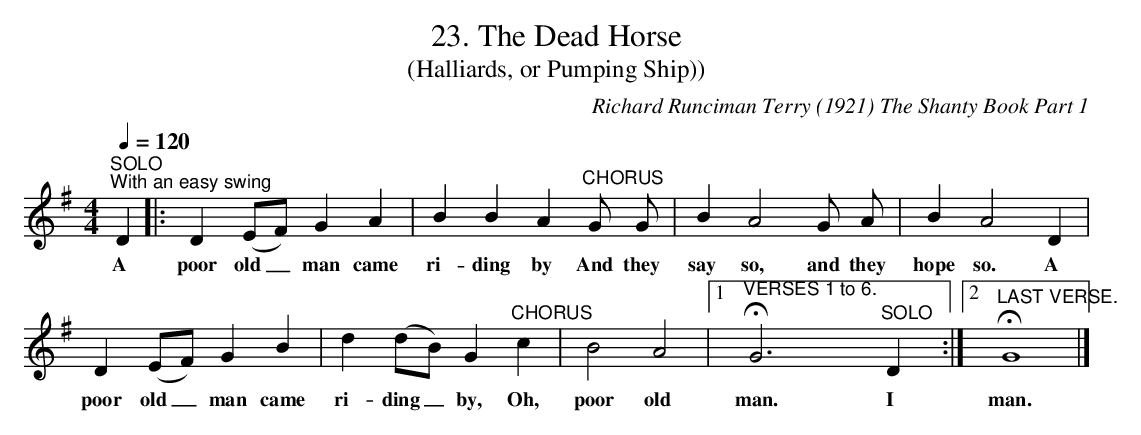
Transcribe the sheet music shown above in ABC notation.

X:1
T:23. The Dead Horse
T:(Halliards, or Pumping Ship))
C:Richard Runciman Terry (1921) The Shanty Book Part 1
L:1/4
Q:1/4=120
M:4/4
K:G
"^SOLO""^With an easy swing" D |: D (E/F/) G A | B B A"^CHORUS" G/ G/ | B A2 G/ A/ | B A2 D |$
w: A|poor old_ man came|ri- ding by And they|say so, and they|hope so. A|
D (E/F/) G B | d (d/B/) G"^CHORUS" c | B2 A2 |1"^VERSES 1 to 6." !fermata!G3"^SOLO" D :|2
w: poor old_ man came|ri- ding_ by, Oh,|poor old|man. I|
"^LAST VERSE." !fermata!G4 |]
w: man.|
